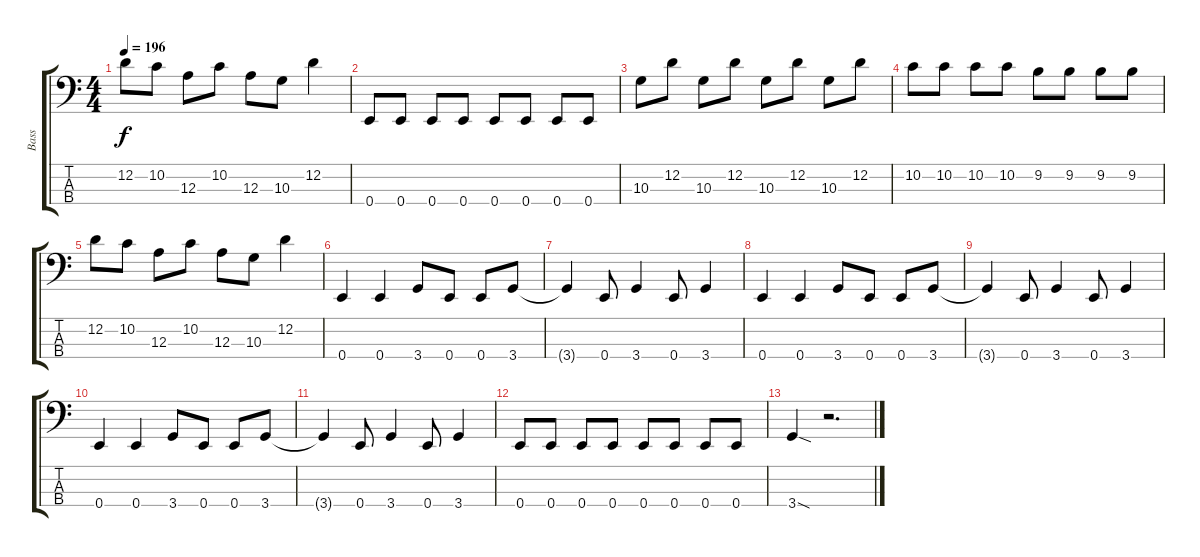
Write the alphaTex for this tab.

\track ("Bass" "Bass") {instrument electricbassfinger}
\staff {score tabs}
\tuning (G2 D2 A1 E1) {hide}
\ts (4 4)
\tempo 196
\clef f4
\ks c
12.2.8{dy f} 10.2.8 12.3.8 10.2.8 12.3.8 10.3.8 12.2.4 |
0.4.8 0.4.8 0.4.8 0.4.8 0.4.8 0.4.8 0.4.8 0.4.8 |
10.3.8 12.2.8 10.3.8 12.2.8 10.3.8 12.2.8 10.3.8 12.2.8 |
10.2.8 10.2.8 10.2.8 10.2.8 9.2.8 9.2.8 9.2.8 9.2.8 |
12.2.8 10.2.8 12.3.8 10.2.8 12.3.8 10.3.8 12.2.4 |
0.4.4 0.4.4 3.4.8 0.4.8 0.4.8 3.4.8 |
3.4{t}.4 0.4.8 3.4.4 0.4.8 3.4.4 |
0.4.4 0.4.4 3.4.8 0.4.8 0.4.8 3.4.8 |
3.4{t}.4 0.4.8 3.4.4 0.4.8 3.4.4 |
0.4.4 0.4.4 3.4.8 0.4.8 0.4.8 3.4.8 |
3.4{t}.4 0.4.8 3.4.4 0.4.8 3.4.4 |
0.4.8 0.4.8 0.4.8 0.4.8 0.4.8 0.4.8 0.4.8 0.4.8 |
3.4{sod}.4 r.2{d}
